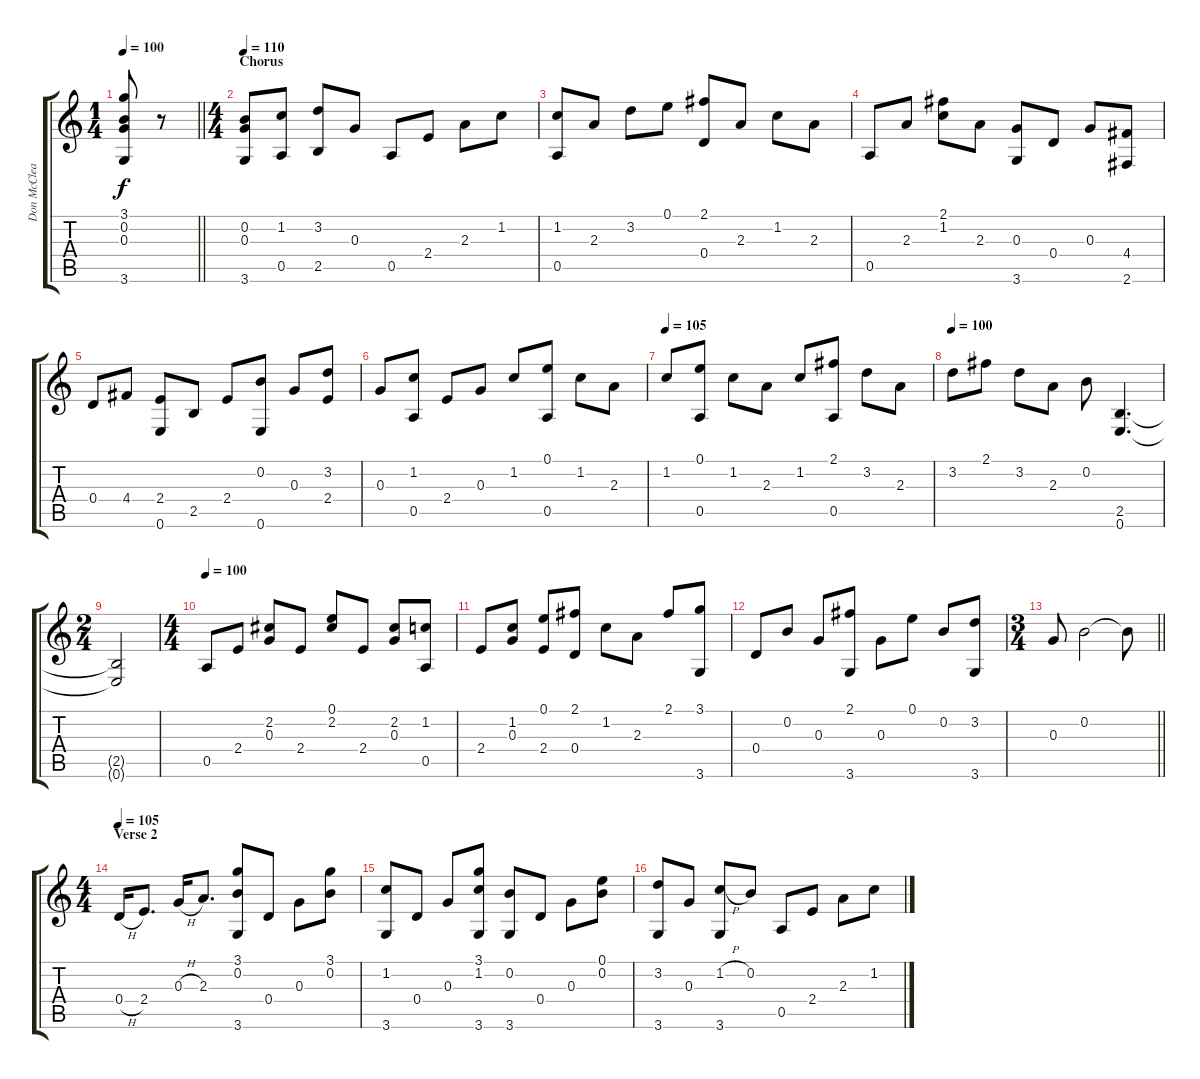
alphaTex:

\track ("Don McClean - Acoustic Guitar" "Don McClea") {instrument acousticguitarnylon}
\staff {score tabs}
\tuning (E4 B3 G3 D3 A2 E2) {hide}
\ts (1 4)
\tempo 100
\clef g2
\barLineRight lightlight
\ks c
(3.1{t} 0.2{t} 0.3{t} 3.6{t}).8{dy f} r.8 |
\ts (4 4)
\section ("" "Chorus")
\tempo 110
(0.2 0.3 3.6).8 (1.2 0.5).8 (3.2 2.5).8 0.3.8 0.5.8 2.4.8 2.3.8 1.2.8 |
(1.2 0.5).8 2.3.8 3.2.8 0.1.8 (2.1 0.4).8 2.3.8 1.2.8 2.3.8 |
0.5.8 2.3.8 (2.1 1.2).8 2.3.8 (0.3 3.6).8 0.4.8 0.3.8 (4.4 2.6).8 |
0.4.8 4.4.8 (2.4 0.6).8 2.5.8 2.4.8 (0.2 0.6).8 0.3.8 (3.2 2.4).8 |
0.3.8 (1.2 0.5).8 2.4.8 0.3.8 1.2.8 (0.1 0.5).8 1.2.8 2.3.8 |
\tempo 105
1.2.8 (0.1 0.5).8 1.2.8 2.3.8 1.2.8 (2.1 0.5).8 3.2.8 2.3.8 |
\tempo 100
3.2.8 2.1.8 3.2.8 2.3.8 0.2.8 (2.5 0.6).4{d} |
\ts (2 4)
(2.5{t} 0.6{t}).2 |
\ts (4 4)
\tempo 100
0.5.8 2.4.8 (2.2 0.3).8 2.4.8 (0.1 2.2).8 2.4.8 (2.2 0.3).8 (1.2 0.5).8 |
2.4.8 (1.2 0.3).8 (0.1 2.4).8 (2.1 0.4).8 1.2.8 2.3.8 2.1.8 (3.1 3.6).8 |
0.4.8 0.2.8 0.3.8 (2.1 3.6).8 0.3.8 0.1.8 0.2.8 (3.2 3.6).8 |
\ts (3 4)
\barLineRight lightlight
0.3.8 0.2.2 0.2{t}.8 |
\ts (4 4)
\section ("" "Verse 2")
\tempo 105
0.4{h}.16 2.4.8{d} 0.3{h}.16 2.3.8{d} (3.1 0.2 3.6).8 0.4.8 0.3.8 (3.1 0.2).8 |
(1.2 3.6).8 0.4.8 0.3.8 (3.1 1.2 3.6).8 (0.2 3.6).8 0.4.8 0.3.8 (0.1 0.2).8 |
(3.2 3.6).8 0.3.8 (1.2{h} 3.6).8 0.2.8 0.5.8 2.4.8 2.3.8 1.2.8
